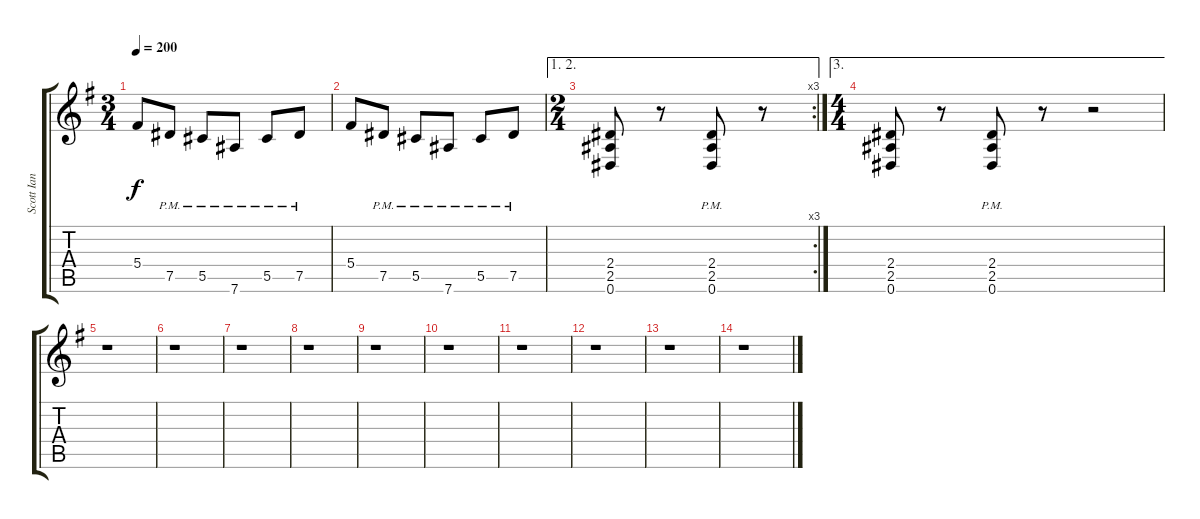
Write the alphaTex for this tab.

\track ("Scott Ian" "Scott Ian") {instrument distortionguitar}
\staff {score tabs}
\tuning (Eb4 Bb3 Gb3 Db3 Ab2 Eb2) {hide}
\ts (3 4)
\tempo 200
\clef g2
\ks g
5.4.8{dy f} 7.5{pm}.8 5.5{pm}.8 7.6{pm}.8 5.5{pm}.8 7.5{pm}.8 |
5.4.8 7.5{pm}.8 5.5{pm}.8 7.6{pm}.8 5.5{pm}.8 7.5{pm}.8 |
\ae (1 2)
\rc 3
\ts (2 4)
(2.4 2.5 0.6).8 r.8 (2.4{pm} 2.5{pm} 0.6{pm}).8 r.8 |
\ae 3
\ts (4 4)
(2.4 2.5 0.6).8 r.8 (2.4{pm} 2.5{pm} 0.6{pm}).8 r.8 r.2 |
r.1 |
r.1 |
r.1 |
r.1 |
r.1 |
r.1 |
r.1 |
r.1 |
r.1 |
r.1
